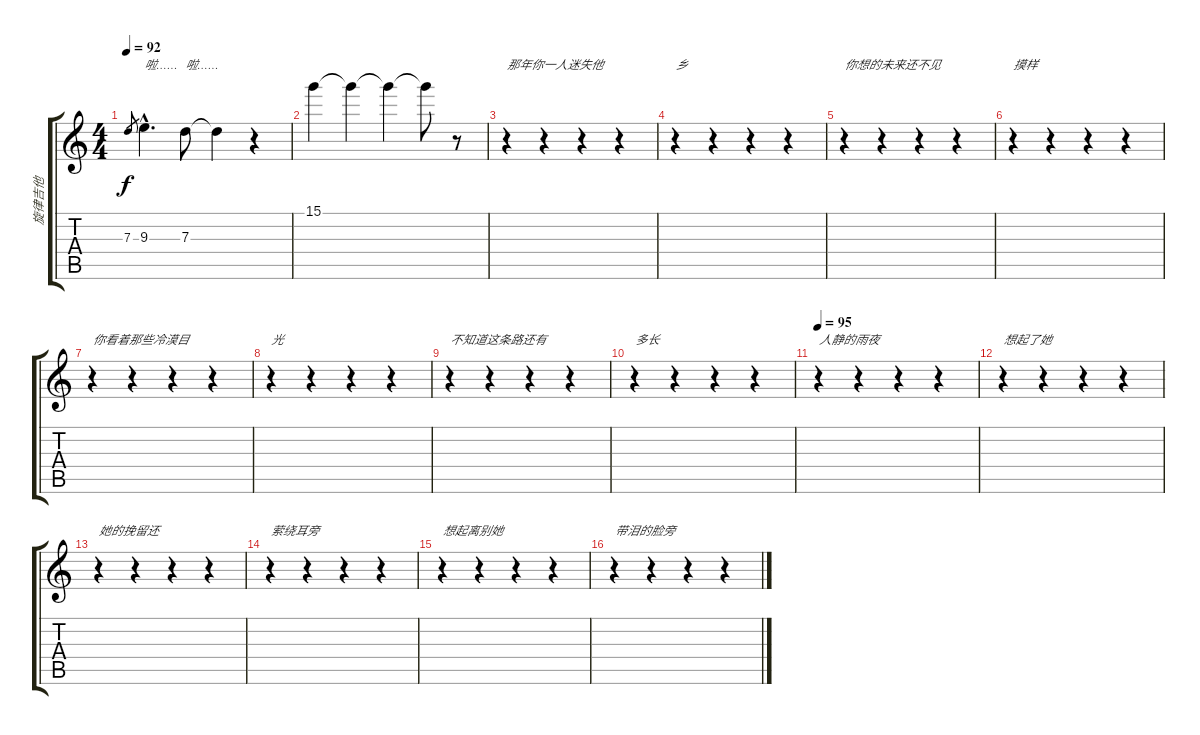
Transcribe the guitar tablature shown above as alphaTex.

\track ("旋律吉他" "旋律吉他") {instrument acousticguitarsteel}
\staff {score tabs}
\tuning (E4 B3 G3 D3 A2 E2) {hide}
\ts (4 4)
\tempo 92
\clef g2
\ks c
7.3.8{gr dy f} 9.3{hac}.4{d txt "啦……"} 7.3.8{txt "啦……"} 7.3{t}.4 r.4 |
15.1.4 15.1{t}.4 15.1{t}.4 15.1{t}.8 r.8 |
r.4{txt "那年你一人迷失他"} r.4 r.4 r.4 |
r.4{txt "乡"} r.4 r.4 r.4 |
r.4{txt "你想的未来还不见"} r.4 r.4 r.4 |
r.4{txt "摸样"} r.4 r.4 r.4 |
r.4{txt "你看着那些冷漠目"} r.4 r.4 r.4 |
r.4{txt "光"} r.4 r.4 r.4 |
r.4{txt "不知道这条路还有"} r.4 r.4 r.4 |
r.4{txt "多长"} r.4 r.4 r.4 |
\tempo 95
r.4{txt "人静的雨夜"} r.4 r.4 r.4 |
r.4{txt "想起了她"} r.4 r.4 r.4 |
r.4{txt "她的挽留还"} r.4 r.4 r.4 |
r.4{txt "萦绕耳旁"} r.4 r.4 r.4 |
r.4{txt "想起离别她"} r.4 r.4 r.4 |
r.4{txt "带泪的脸旁"} r.4 r.4 r.4
